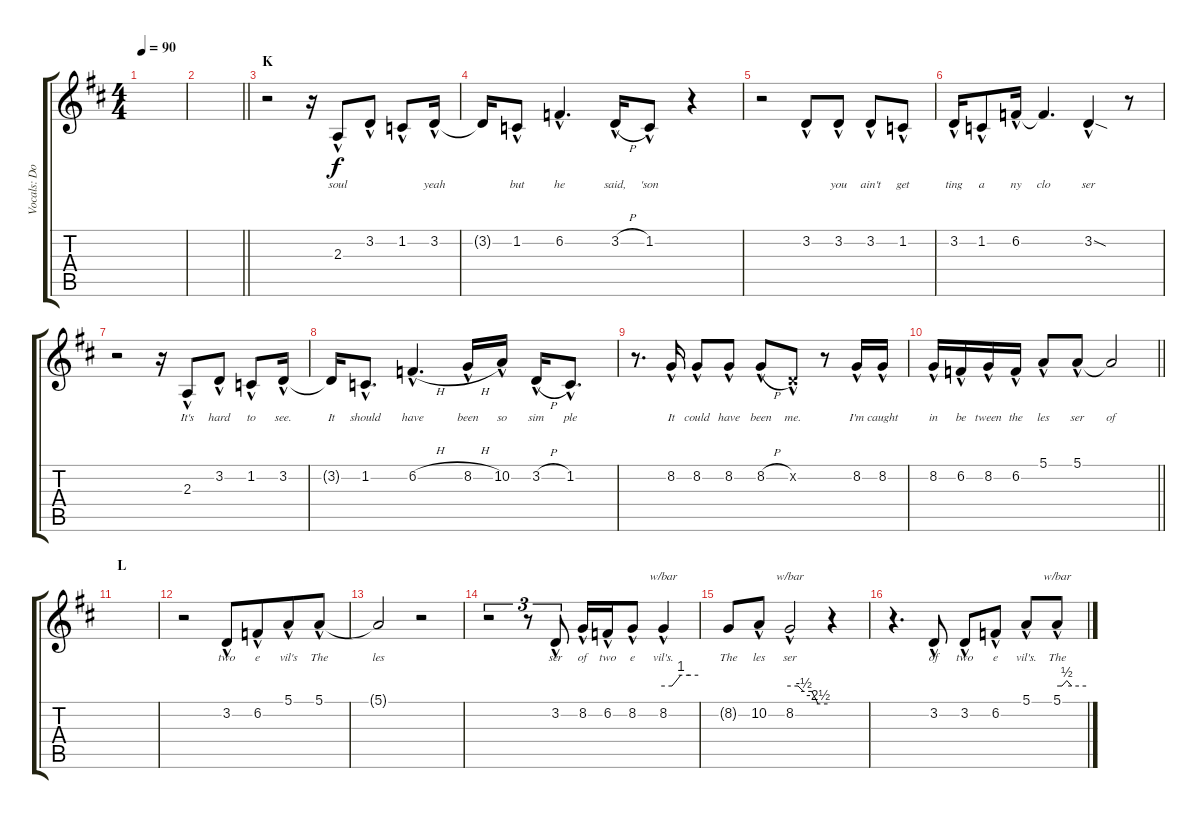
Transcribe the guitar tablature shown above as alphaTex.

\track ("Vocals: Don" "Vocals: Do") {instrument lead2sawtooth}
\staff {score tabs}
\tuning (E4 B3 G3 D3 A2 E2) {hide}
\ts (4 4)
\tempo 90
\clef g2
\ks d
|
\barLineRight lightlight
|
\section ("" "K")
r.2 r.16 2.3{hac}.8{lyrics (0 "soul") lyrics (1 "") lyrics (2 "") lyrics (3 "") lyrics (4 "")} 3.2{hac}.8{lyrics (0 "") lyrics (1 "") lyrics (2 "") lyrics (3 "") lyrics (4 "")} 1.2{hac}.8{lyrics (0 "") lyrics (1 "") lyrics (2 "") lyrics (3 "") lyrics (4 "")} 3.2{hac}.16{lyrics (0 "yeah") lyrics (1 "") lyrics (2 "") lyrics (3 "") lyrics (4 "")} |
3.2{t}.16{lyrics (0 "") lyrics (1 "") lyrics (2 "") lyrics (3 "") lyrics (4 "")} 1.2{hac}.8{lyrics (0 "but") lyrics (1 "") lyrics (2 "") lyrics (3 "") lyrics (4 "")} 6.2{hac}.4{d lyrics (0 "he") lyrics (1 "") lyrics (2 "") lyrics (3 "") lyrics (4 "")} 3.2{h hac}.16{lyrics (0 "said,") lyrics (1 "") lyrics (2 "") lyrics (3 "") lyrics (4 "")} 1.2{hac}.8{lyrics (0 "'son") lyrics (1 "") lyrics (2 "") lyrics (3 "") lyrics (4 "")} r.4 |
r.2 3.2{hac}.8{lyrics (0 "") lyrics (1 "") lyrics (2 "") lyrics (3 "") lyrics (4 "")} 3.2{hac}.8{lyrics (0 "you") lyrics (1 "") lyrics (2 "") lyrics (3 "") lyrics (4 "")} 3.2{hac}.8{lyrics (0 "ain't") lyrics (1 "") lyrics (2 "") lyrics (3 "") lyrics (4 "")} 1.2{hac}.8{lyrics (0 "get") lyrics (1 "") lyrics (2 "") lyrics (3 "") lyrics (4 "")} |
3.2{hac}.16{lyrics (0 "ting") lyrics (1 "") lyrics (2 "") lyrics (3 "") lyrics (4 "")} 1.2{hac}.8{lyrics (0 "a") lyrics (1 "") lyrics (2 "") lyrics (3 "") lyrics (4 "")} 6.2{hac}.16{lyrics (0 "ny") lyrics (1 "") lyrics (2 "") lyrics (3 "") lyrics (4 "")} 6.2{t}.4{d lyrics (0 "clo") lyrics (1 "") lyrics (2 "") lyrics (3 "") lyrics (4 "")} 3.2{sod hac}.4{lyrics (0 "ser") lyrics (1 "") lyrics (2 "") lyrics (3 "") lyrics (4 "")} r.8 |
r.2 r.16 2.3{hac}.8{lyrics (0 "It's") lyrics (1 "") lyrics (2 "") lyrics (3 "") lyrics (4 "")} 3.2{hac}.8{lyrics (0 "hard") lyrics (1 "") lyrics (2 "") lyrics (3 "") lyrics (4 "")} 1.2{hac}.8{lyrics (0 "to") lyrics (1 "") lyrics (2 "") lyrics (3 "") lyrics (4 "")} 3.2{hac}.16{lyrics (0 "see.") lyrics (1 "") lyrics (2 "") lyrics (3 "") lyrics (4 "")} |
3.2{t}.16{lyrics (0 "It") lyrics (1 "") lyrics (2 "") lyrics (3 "") lyrics (4 "")} 1.2{hac}.8{d lyrics (0 "should") lyrics (1 "") lyrics (2 "") lyrics (3 "") lyrics (4 "")} 6.2{h hac}.4{d lyrics (0 "have") lyrics (1 "") lyrics (2 "") lyrics (3 "") lyrics (4 "")} 8.2{h hac}.16{lyrics (0 "been") lyrics (1 "") lyrics (2 "") lyrics (3 "") lyrics (4 "")} 10.2{hac}.16{lyrics (0 "so") lyrics (1 "") lyrics (2 "") lyrics (3 "") lyrics (4 "")} 3.2{h hac}.16{lyrics (0 "sim") lyrics (1 "") lyrics (2 "") lyrics (3 "") lyrics (4 "")} 1.2{hac}.8{d lyrics (0 "ple") lyrics (1 "") lyrics (2 "") lyrics (3 "") lyrics (4 "")} |
r.8{d} 8.2{hac}.16{lyrics (0 "It") lyrics (1 "") lyrics (2 "") lyrics (3 "") lyrics (4 "")} 8.2{hac}.8{lyrics (0 "could") lyrics (1 "") lyrics (2 "") lyrics (3 "") lyrics (4 "")} 8.2{hac}.8{lyrics (0 "have") lyrics (1 "") lyrics (2 "") lyrics (3 "") lyrics (4 "")} 8.2{h hac}.8{lyrics (0 "been") lyrics (1 "") lyrics (2 "") lyrics (3 "") lyrics (4 "")} 3.2{hac x}.8{lyrics (0 "me.") lyrics (1 "") lyrics (2 "") lyrics (3 "") lyrics (4 "")} r.8 8.2{hac}.16{lyrics (0 "I'm") lyrics (1 "") lyrics (2 "") lyrics (3 "") lyrics (4 "")} 8.2{hac}.16{lyrics (0 "caught") lyrics (1 "") lyrics (2 "") lyrics (3 "") lyrics (4 "")} |
\barLineRight lightlight
8.2{hac}.16{lyrics (0 "in") lyrics (1 "") lyrics (2 "") lyrics (3 "") lyrics (4 "")} 6.2{hac}.16{lyrics (0 "be") lyrics (1 "") lyrics (2 "") lyrics (3 "") lyrics (4 "")} 8.2{hac}.16{lyrics (0 "tween") lyrics (1 "") lyrics (2 "") lyrics (3 "") lyrics (4 "")} 6.2{hac}.16{lyrics (0 "the") lyrics (1 "") lyrics (2 "") lyrics (3 "") lyrics (4 "")} 5.1{hac}.8{lyrics (0 "les") lyrics (1 "") lyrics (2 "") lyrics (3 "") lyrics (4 "")} 5.1{hac}.8{lyrics (0 "ser") lyrics (1 "") lyrics (2 "") lyrics (3 "") lyrics (4 "")} 5.1{t}.2{lyrics (0 "of") lyrics (1 "") lyrics (2 "") lyrics (3 "") lyrics (4 "")} |
\section ("" "L")
|
r.2 3.2{hac}.8{lyrics (0 "two") lyrics (1 "") lyrics (2 "") lyrics (3 "") lyrics (4 "")} 6.2{hac}.8{lyrics (0 "e") lyrics (1 "") lyrics (2 "") lyrics (3 "") lyrics (4 "") beam merge} 5.1{hac}.8{lyrics (0 "vil's") lyrics (1 "") lyrics (2 "") lyrics (3 "") lyrics (4 "")} 5.1{hac}.8{lyrics (0 "The") lyrics (1 "") lyrics (2 "") lyrics (3 "") lyrics (4 "")} |
5.1{t}.2{lyrics (0 "les") lyrics (1 "") lyrics (2 "") lyrics (3 "") lyrics (4 "")} r.2 |
r.2{tu (3 2)} r.8{tu (3 2)} 3.2{hac}.8{tu (3 2) lyrics (0 "ser") lyrics (1 "") lyrics (2 "") lyrics (3 "") lyrics (4 "")} 8.2{hac}.16{lyrics (0 "of") lyrics (1 "") lyrics (2 "") lyrics (3 "") lyrics (4 "")} 6.2{hac}.16{lyrics (0 "two") lyrics (1 "") lyrics (2 "") lyrics (3 "") lyrics (4 "")} 8.2{hac}.8{lyrics (0 "e") lyrics (1 "") lyrics (2 "") lyrics (3 "") lyrics (4 "")} 8.2{hac}.4{tbe (custom default 0 0 15 0 30 4 45 4 60 4) lyrics (0 "vil's.") lyrics (1 "") lyrics (2 "") lyrics (3 "") lyrics (4 "")} |
8.2{t}.8{lyrics (0 "The") lyrics (1 "") lyrics (2 "") lyrics (3 "") lyrics (4 "")} 10.2{hac}.8{lyrics (0 "les") lyrics (1 "") lyrics (2 "") lyrics (3 "") lyrics (4 "")} 8.2{hac}.2{tbe (custom default 0 0 13 0 22 -2 35 -2 45 -10 60 -10) lyrics (0 "ser") lyrics (1 "") lyrics (2 "") lyrics (3 "") lyrics (4 "")} r.4 |
r.4{d} 3.2{hac}.8{lyrics (0 "of") lyrics (1 "") lyrics (2 "") lyrics (3 "") lyrics (4 "")} 3.2{hac}.8{lyrics (0 "two") lyrics (1 "") lyrics (2 "") lyrics (3 "") lyrics (4 "")} 6.2{hac}.8{lyrics (0 "e") lyrics (1 "") lyrics (2 "") lyrics (3 "") lyrics (4 "")} 5.1{hac}.8{lyrics (0 "vil's.") lyrics (1 "") lyrics (2 "") lyrics (3 "") lyrics (4 "")} 5.1{hac}.8{tbe (custom default 0 0 10 0 20 2 30 0 60 0) lyrics (0 "The") lyrics (1 "") lyrics (2 "") lyrics (3 "") lyrics (4 "")}
